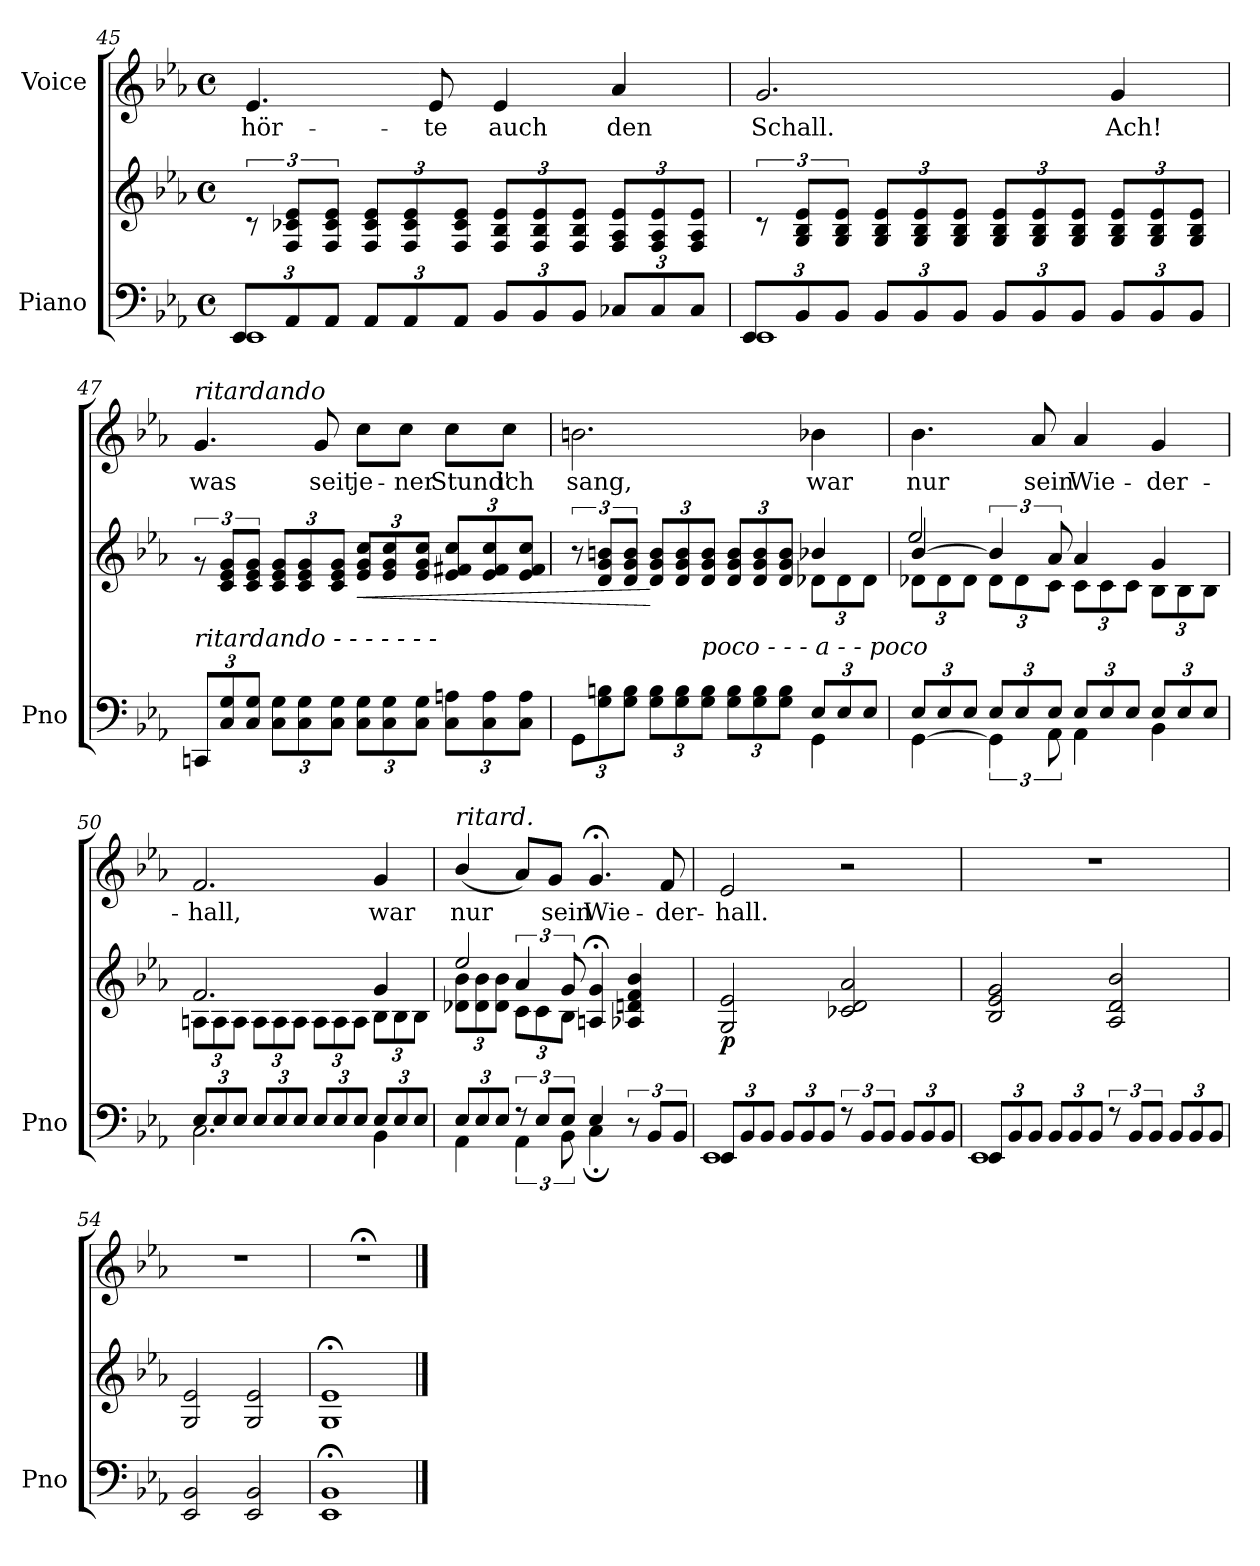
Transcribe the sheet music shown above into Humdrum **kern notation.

**kern	**kern	**dynam	**kern	**text
*part2	*part2	*part2	*part1	*part1
*staff3	*staff2	*staff2/3	*staff1	*staff1
*I"Piano	*	*	*I"Voice	*
*I'Pno	*	*	*	*
*clefF4	*clefG2	*	*clefG2	*
*k[b-e-a-]	*k[b-e-a-]	*	*k[b-e-a-]	*
*M4/4	*M4/4	*	*M4/4	*
*met(c)	*met(c)	*	*met(c)	*
=45	=45	=45	=45	=45
*^	*	*	*	*
*	*Xbrackettup	*	*	*	*
*	*	*^	*	*	*
1EE-	12EE-/L	1ryy	12r	.	4.e-/	hör-
.	12AA-/	.	12F/ 12c-X/ 12e-/L	.	.	.
.	12AA-/J	.	12F/ 12c-/ 12e-/J	.	.	.
*	*	*	*Xbrackettup	*	*	*
.	12AA-/L	.	12F/ 12c-/ 12e-/L	.	.	.
.	12AA-/	.	12F/ 12c-/ 12e-/	.	.	.
.	.	.	.	.	8e-/	-te
.	12AA-/J	.	12F/ 12c-/ 12e-/J	.	.	.
.	12BB-/L	.	12F/ 12B-/ 12e-/L	.	4e-/	auch
.	12BB-/	.	12F/ 12B-/ 12e-/	.	.	.
.	12BB-/J	.	12F/ 12B-/ 12e-/J	.	.	.
.	12C-X/L	.	12F/ 12A-/ 12e-/L	.	4a-/	den
.	12C-/	.	12F/ 12A-/ 12e-/	.	.	.
.	12C-/J	.	12F/ 12A-/ 12e-/J	.	.	.
=46	=46	=46	=46	=46	=46	=46
*	*	*	*brackettup	*	*	*
1EE-	12EE-/L	1ryy	12r	.	2.g/	Schall.
.	12BB-/	.	12G/ 12B-/ 12e-/L	.	.	.
.	12BB-/J	.	12G/ 12B-/ 12e-/J	.	.	.
*	*	*	*Xbrackettup	*	*	*
.	12BB-/L	.	12G/ 12B-/ 12e-/L	.	.	.
.	12BB-/	.	12G/ 12B-/ 12e-/	.	.	.
.	12BB-/J	.	12G/ 12B-/ 12e-/J	.	.	.
.	12BB-/L	.	12G/ 12B-/ 12e-/L	.	.	.
.	12BB-/	.	12G/ 12B-/ 12e-/	.	.	.
.	12BB-/J	.	12G/ 12B-/ 12e-/J	.	.	.
.	12BB-/L	.	12G/ 12B-/ 12e-/L	.	4g/	Ach!
.	12BB-/	.	12G/ 12B-/ 12e-/	.	.	.
.	12BB-/J	.	12G/ 12B-/ 12e-/J	.	.	.
=47	=47	=47	=47	=47	=47	=47
*	*	*	*brackettup	*	*	*
!	!	!	!	!	!LO:TX:a:i:t=ritardando	!
!LO:TX:i:t=ritardando      -      -      -      -      -      -      -	!	!	!	!	!	!
1ryy	12CCn/L	1ryy	12r	.	4.g/	was
.	12C/ 12G/	.	12c/ 12e-/ 12g/L	.	.	.
.	12C/ 12G/J	.	12c/ 12e-/ 12g/J	.	.	.
*	*	*	*Xbrackettup	*	*	*
.	12C\ 12G\L	.	12c/ 12e-/ 12g/L	.	.	.
.	12C\ 12G\	.	12c/ 12e-/ 12g/	.	.	.
.	.	.	.	.	8g/	seit
.	12C\ 12G\J	.	12c/ 12e-/ 12g/J	.	.	.
!	!	!	!	!LO:HP:b	!	!
.	12C\ 12G\L	.	12e-/ 12g/ 12cc/L	<	8cc\L	je-
.	12C\ 12G\	.	12e-/ 12g/ 12cc/	.	.	.
.	.	.	.	.	8cc\J	-ner
.	12C\ 12G\J	.	12e-/ 12g/ 12cc/J	.	.	.
.	12C\ 12An\L	.	12e-/ 12f#X/ 12cc/L	.	8cc\L	Stund'
.	12C\ 12A\	.	12e-/ 12f#/ 12cc/	.	.	.
.	.	.	.	.	8cc\J	ich
.	12C\ 12A\J	.	12e-/ 12f#/ 12cc/J	.	.	.
=48	=48	=48	=48	=48	=48	=48
*	*	*brackettup	*	*	*	*
12GG\L	2.ryy	12r	2.ryy	.	2.bn\	sang,
12G\ 12Bn\	.	12d/ 12g/ 12bn/L	.	.	.	.
12G\ 12B\J	.	12d/ 12g/ 12b/J	.	.	.	.
*	*	*Xbrackettup	*	*	*	*
12G\ 12B\L	.	12d/ 12g/ 12b/L	.	[	.	.
12G\ 12B\	.	12d/ 12g/ 12b/	.	.	.	.
!LO:TX:i:t=poco             -       -       -       a     -           -         poco	!	!	!	!	!	!
12G\ 12B\J	.	12d/ 12g/ 12b/J	.	.	.	.
12G\ 12B\L	.	12d/ 12g/ 12b/L	.	.	.	.
12G\ 12B\	.	12d/ 12g/ 12b/	.	.	.	.
12G\ 12B\J	.	12d/ 12g/ 12b/J	.	.	.	.
12E-/L	4GG\	4b-X/	12d-X\L	.	4b-X\	war
12E-/	.	.	12d-\	.	.	.
12E-/J	.	.	12d-\J	.	.	.
=49	=49	=49	=49	=49	=49	=49
*	*	*	*^	*	*	*
[4GG\	12E-/L	[4b-/	12d-X\L	2ee-/	.	4.b-\	nur
.	12E-/	.	12d-\	.	.	.	.
.	12E-/J	.	12d-\J	.	.	.	.
*brackettup	*Xbrackettup	*brackettup	*Xbrackettup	*	*	*	*
6GG\]	12E-/L	6b-/]	12d-\L	.	.	.	.
.	12E-/	.	12d-\	.	.	.	.
.	.	.	.	.	.	8a-/	sein
12AA-\	12E-/J	12a-/	12c\J	.	.	.	.
4AA-\	12E-/L	4a-/	12c\L	2ryy	.	4a-/	Wie-
.	12E-/	.	12c\	.	.	.	.
.	12E-/J	.	12c\J	.	.	.	.
4BB-\	12E-/L	4g/	12B-\L	.	.	4g/	-der-
.	12E-/	.	12B-\	.	.	.	.
.	12E-/J	.	12B-\J	.	.	.	.
*	*	*	*v	*v	*	*	*
=50	=50	=50	=50	=50	=50	=50
2.C\	12E-/L	2.f/	12An\L	.	2.f/	-hall,
.	12E-/	.	12A\	.	.	.
.	12E-/J	.	12A\J	.	.	.
.	12E-/L	.	12A\L	.	.	.
.	12E-/	.	12A\	.	.	.
.	12E-/J	.	12A\J	.	.	.
.	12E-/L	.	12A\L	.	.	.
.	12E-/	.	12A\	.	.	.
.	12E-/J	.	12A\J	.	.	.
4BB-\	12E-/L	4g/	12B-\L	.	4g/	war
.	12E-/	.	12B-\	.	.	.
.	12E-/J	.	12B-\J	.	.	.
=51	=51	=51	=51	=51	=51	=51
*	*	*	*^	*	*	*
!	!	!	!	!	!	!LO:TX:a:i:t=ritard.	!
12E-/L	4AA-\	4ryy	12d-X\ 12b-\L	2ee-/	.	(4b-/	nur
12E-/	.	.	12d-\ 12b-\	.	.	.	.
12E-/J	.	.	12d-\ 12b-\J	.	.	.	.
*brackettup	*	*brackettup	*Xbrackettup	*	*	*	*
12r	6AA-\	6a-/	12c\L	.	.	8a-/L)	.
12E-/L	.	.	12c\	.	.	.	.
.	.	.	.	.	.	8g/J	sein
12E-/J	12BB-\	12g/	12B-\J	.	.	.	.
4E-/	4C;\	4An/;< 4g/;<	2ryy	2ryy	.	4.g;</	Wie-
12r	4ryy	4A-X/ 4dn/ 4f/ 4b-/	.	.	.	.	.
12BB-/L	.	.	.	.	.	.	.
.	.	.	.	.	.	8f/	-der-
12BB-/J	.	.	.	.	.	.	.
*	*	*v	*v	*v	*	*	*
=52	=52	=52	=52	=52	=52
*Xbrackettup	*	*	*	*	*
!	!	!	!LO:DY:b	!	!
12EE-/L	1EE-	2G/ 2e-/	p	2e-/	-hall.
12BB-/	.	.	.	.	.
12BB-/J	.	.	.	.	.
12BB-/L	.	.	.	.	.
12BB-/	.	.	.	.	.
12BB-/J	.	.	.	.	.
*brackettup	*	*	*	*	*
12r	.	2c-X/ 2d/ 2a-/	.	2r	.
12BB-/L	.	.	.	.	.
12BB-/J	.	.	.	.	.
*Xbrackettup	*	*	*	*	*
12BB-/L	.	.	.	.	.
12BB-/	.	.	.	.	.
12BB-/J	.	.	.	.	.
=53	=53	=53	=53	=53	=53
12EE-/L	1EE-	2B-/ 2e-/ 2g/	.	1r	.
12BB-/	.	.	.	.	.
12BB-/J	.	.	.	.	.
12BB-/L	.	.	.	.	.
12BB-/	.	.	.	.	.
12BB-/J	.	.	.	.	.
*brackettup	*	*	*	*	*
12r	.	2A-/ 2d/ 2b-/	.	.	.
12BB-/L	.	.	.	.	.
12BB-/J	.	.	.	.	.
*Xbrackettup	*	*	*	*	*
12BB-/L	.	.	.	.	.
12BB-/	.	.	.	.	.
12BB-/J	.	.	.	.	.
*v	*v	*	*	*	*
=54	=54	=54	=54	=54
2EE-/ 2BB-/	2G/ 2e-/	.	1r	.
2EE-/ 2BB-/	2G/ 2e-/	.	.	.
=55	=55	=55	=55	=55
1EE-; 1BB-;	1G;< 1e-;<	.	1r;<	.
==	==	==	==	==
*-	*-	*-	*-	*-
